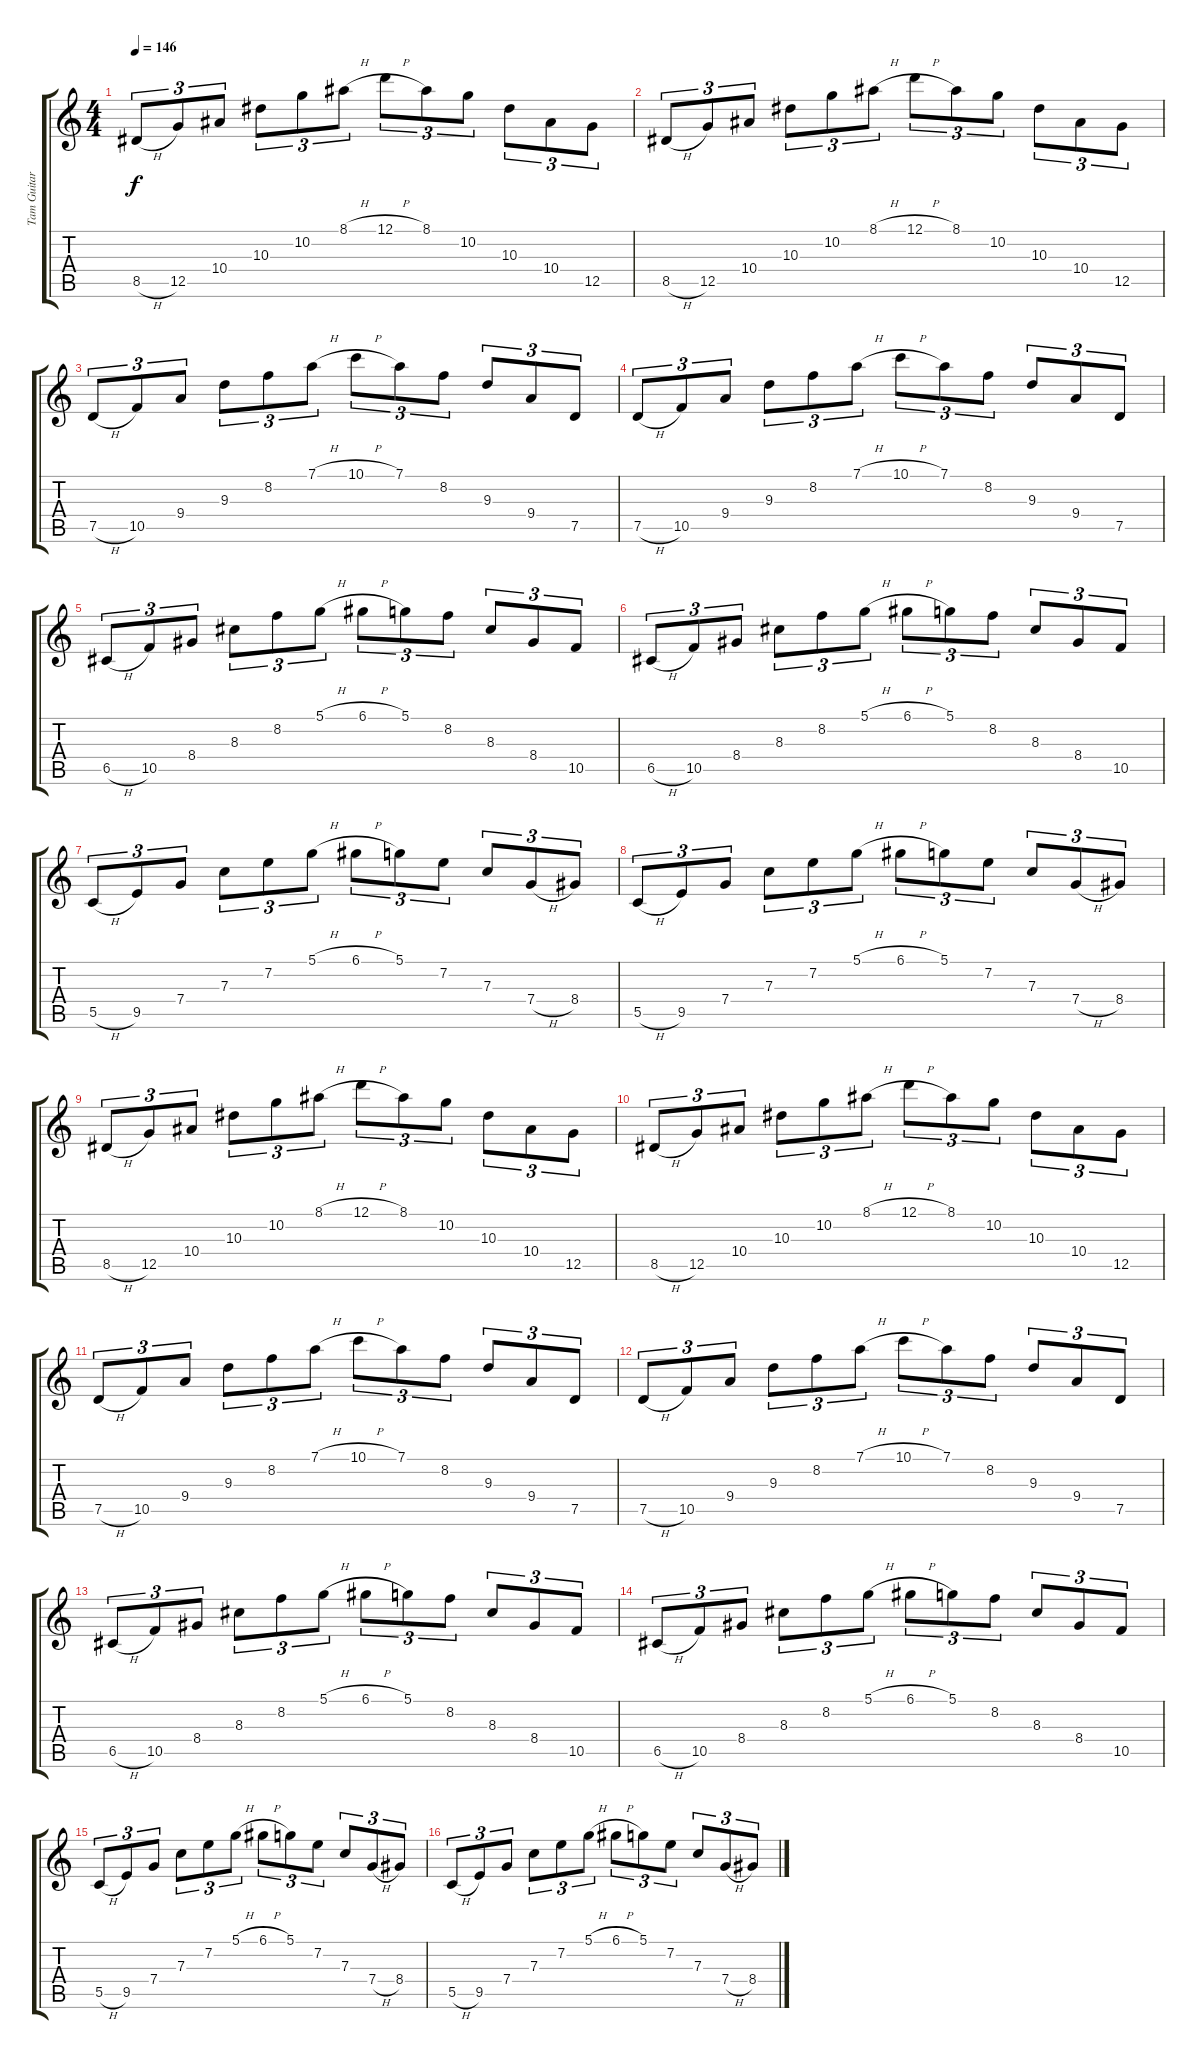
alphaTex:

\track ("Tam Guitar" "Tam Guitar") {instrument overdrivenguitar}
\staff {score tabs}
\tuning (D4 A3 F3 C3 G2 C2) {hide}
\ts (4 4)
\tempo 146
\clef g2
\ks c
8.5{h}.8{tu (3 2) dy f} 12.5.8{tu (3 2)} 10.4.8{tu (3 2)} 10.3.8{tu (3 2)} 10.2.8{tu (3 2)} 8.1{h}.8{tu (3 2)} 12.1{h}.8{tu (3 2)} 8.1.8{tu (3 2)} 10.2.8{tu (3 2)} 10.3.8{tu (3 2)} 10.4.8{tu (3 2)} 12.5.8{tu (3 2)} |
8.5{h}.8{tu (3 2)} 12.5.8{tu (3 2)} 10.4.8{tu (3 2)} 10.3.8{tu (3 2)} 10.2.8{tu (3 2)} 8.1{h}.8{tu (3 2)} 12.1{h}.8{tu (3 2)} 8.1.8{tu (3 2)} 10.2.8{tu (3 2)} 10.3.8{tu (3 2)} 10.4.8{tu (3 2)} 12.5.8{tu (3 2)} |
7.5{h}.8{tu (3 2)} 10.5.8{tu (3 2)} 9.4.8{tu (3 2)} 9.3.8{tu (3 2)} 8.2.8{tu (3 2)} 7.1{h}.8{tu (3 2)} 10.1{h}.8{tu (3 2)} 7.1.8{tu (3 2)} 8.2.8{tu (3 2)} 9.3.8{tu (3 2)} 9.4.8{tu (3 2)} 7.5.8{tu (3 2)} |
7.5{h}.8{tu (3 2)} 10.5.8{tu (3 2)} 9.4.8{tu (3 2)} 9.3.8{tu (3 2)} 8.2.8{tu (3 2)} 7.1{h}.8{tu (3 2)} 10.1{h}.8{tu (3 2)} 7.1.8{tu (3 2)} 8.2.8{tu (3 2)} 9.3.8{tu (3 2)} 9.4.8{tu (3 2)} 7.5.8{tu (3 2)} |
6.5{h}.8{tu (3 2)} 10.5.8{tu (3 2)} 8.4.8{tu (3 2)} 8.3.8{tu (3 2)} 8.2.8{tu (3 2)} 5.1{h}.8{tu (3 2)} 6.1{h}.8{tu (3 2)} 5.1.8{tu (3 2)} 8.2.8{tu (3 2)} 8.3.8{tu (3 2)} 8.4.8{tu (3 2)} 10.5.8{tu (3 2)} |
6.5{h}.8{tu (3 2)} 10.5.8{tu (3 2)} 8.4.8{tu (3 2)} 8.3.8{tu (3 2)} 8.2.8{tu (3 2)} 5.1{h}.8{tu (3 2)} 6.1{h}.8{tu (3 2)} 5.1.8{tu (3 2)} 8.2.8{tu (3 2)} 8.3.8{tu (3 2)} 8.4.8{tu (3 2)} 10.5.8{tu (3 2)} |
5.5{h}.8{tu (3 2)} 9.5.8{tu (3 2)} 7.4.8{tu (3 2)} 7.3.8{tu (3 2)} 7.2.8{tu (3 2)} 5.1{h}.8{tu (3 2)} 6.1{h}.8{tu (3 2)} 5.1.8{tu (3 2)} 7.2.8{tu (3 2)} 7.3.8{tu (3 2)} 7.4{h}.8{tu (3 2)} 8.4.8{tu (3 2)} |
5.5{h}.8{tu (3 2)} 9.5.8{tu (3 2)} 7.4.8{tu (3 2)} 7.3.8{tu (3 2)} 7.2.8{tu (3 2)} 5.1{h}.8{tu (3 2)} 6.1{h}.8{tu (3 2)} 5.1.8{tu (3 2)} 7.2.8{tu (3 2)} 7.3.8{tu (3 2)} 7.4{h}.8{tu (3 2)} 8.4.8{tu (3 2)} |
8.5{h}.8{tu (3 2)} 12.5.8{tu (3 2)} 10.4.8{tu (3 2)} 10.3.8{tu (3 2)} 10.2.8{tu (3 2)} 8.1{h}.8{tu (3 2)} 12.1{h}.8{tu (3 2)} 8.1.8{tu (3 2)} 10.2.8{tu (3 2)} 10.3.8{tu (3 2)} 10.4.8{tu (3 2)} 12.5.8{tu (3 2)} |
8.5{h}.8{tu (3 2)} 12.5.8{tu (3 2)} 10.4.8{tu (3 2)} 10.3.8{tu (3 2)} 10.2.8{tu (3 2)} 8.1{h}.8{tu (3 2)} 12.1{h}.8{tu (3 2)} 8.1.8{tu (3 2)} 10.2.8{tu (3 2)} 10.3.8{tu (3 2)} 10.4.8{tu (3 2)} 12.5.8{tu (3 2)} |
7.5{h}.8{tu (3 2)} 10.5.8{tu (3 2)} 9.4.8{tu (3 2)} 9.3.8{tu (3 2)} 8.2.8{tu (3 2)} 7.1{h}.8{tu (3 2)} 10.1{h}.8{tu (3 2)} 7.1.8{tu (3 2)} 8.2.8{tu (3 2)} 9.3.8{tu (3 2)} 9.4.8{tu (3 2)} 7.5.8{tu (3 2)} |
7.5{h}.8{tu (3 2)} 10.5.8{tu (3 2)} 9.4.8{tu (3 2)} 9.3.8{tu (3 2)} 8.2.8{tu (3 2)} 7.1{h}.8{tu (3 2)} 10.1{h}.8{tu (3 2)} 7.1.8{tu (3 2)} 8.2.8{tu (3 2)} 9.3.8{tu (3 2)} 9.4.8{tu (3 2)} 7.5.8{tu (3 2)} |
6.5{h}.8{tu (3 2)} 10.5.8{tu (3 2)} 8.4.8{tu (3 2)} 8.3.8{tu (3 2)} 8.2.8{tu (3 2)} 5.1{h}.8{tu (3 2)} 6.1{h}.8{tu (3 2)} 5.1.8{tu (3 2)} 8.2.8{tu (3 2)} 8.3.8{tu (3 2)} 8.4.8{tu (3 2)} 10.5.8{tu (3 2)} |
6.5{h}.8{tu (3 2)} 10.5.8{tu (3 2)} 8.4.8{tu (3 2)} 8.3.8{tu (3 2)} 8.2.8{tu (3 2)} 5.1{h}.8{tu (3 2)} 6.1{h}.8{tu (3 2)} 5.1.8{tu (3 2)} 8.2.8{tu (3 2)} 8.3.8{tu (3 2)} 8.4.8{tu (3 2)} 10.5.8{tu (3 2)} |
5.5{h}.8{tu (3 2)} 9.5.8{tu (3 2)} 7.4.8{tu (3 2)} 7.3.8{tu (3 2)} 7.2.8{tu (3 2)} 5.1{h}.8{tu (3 2)} 6.1{h}.8{tu (3 2)} 5.1.8{tu (3 2)} 7.2.8{tu (3 2)} 7.3.8{tu (3 2)} 7.4{h}.8{tu (3 2)} 8.4.8{tu (3 2)} |
5.5{h}.8{tu (3 2)} 9.5.8{tu (3 2)} 7.4.8{tu (3 2)} 7.3.8{tu (3 2)} 7.2.8{tu (3 2)} 5.1{h}.8{tu (3 2)} 6.1{h}.8{tu (3 2)} 5.1.8{tu (3 2)} 7.2.8{tu (3 2)} 7.3.8{tu (3 2)} 7.4{h}.8{tu (3 2)} 8.4.8{tu (3 2)}
